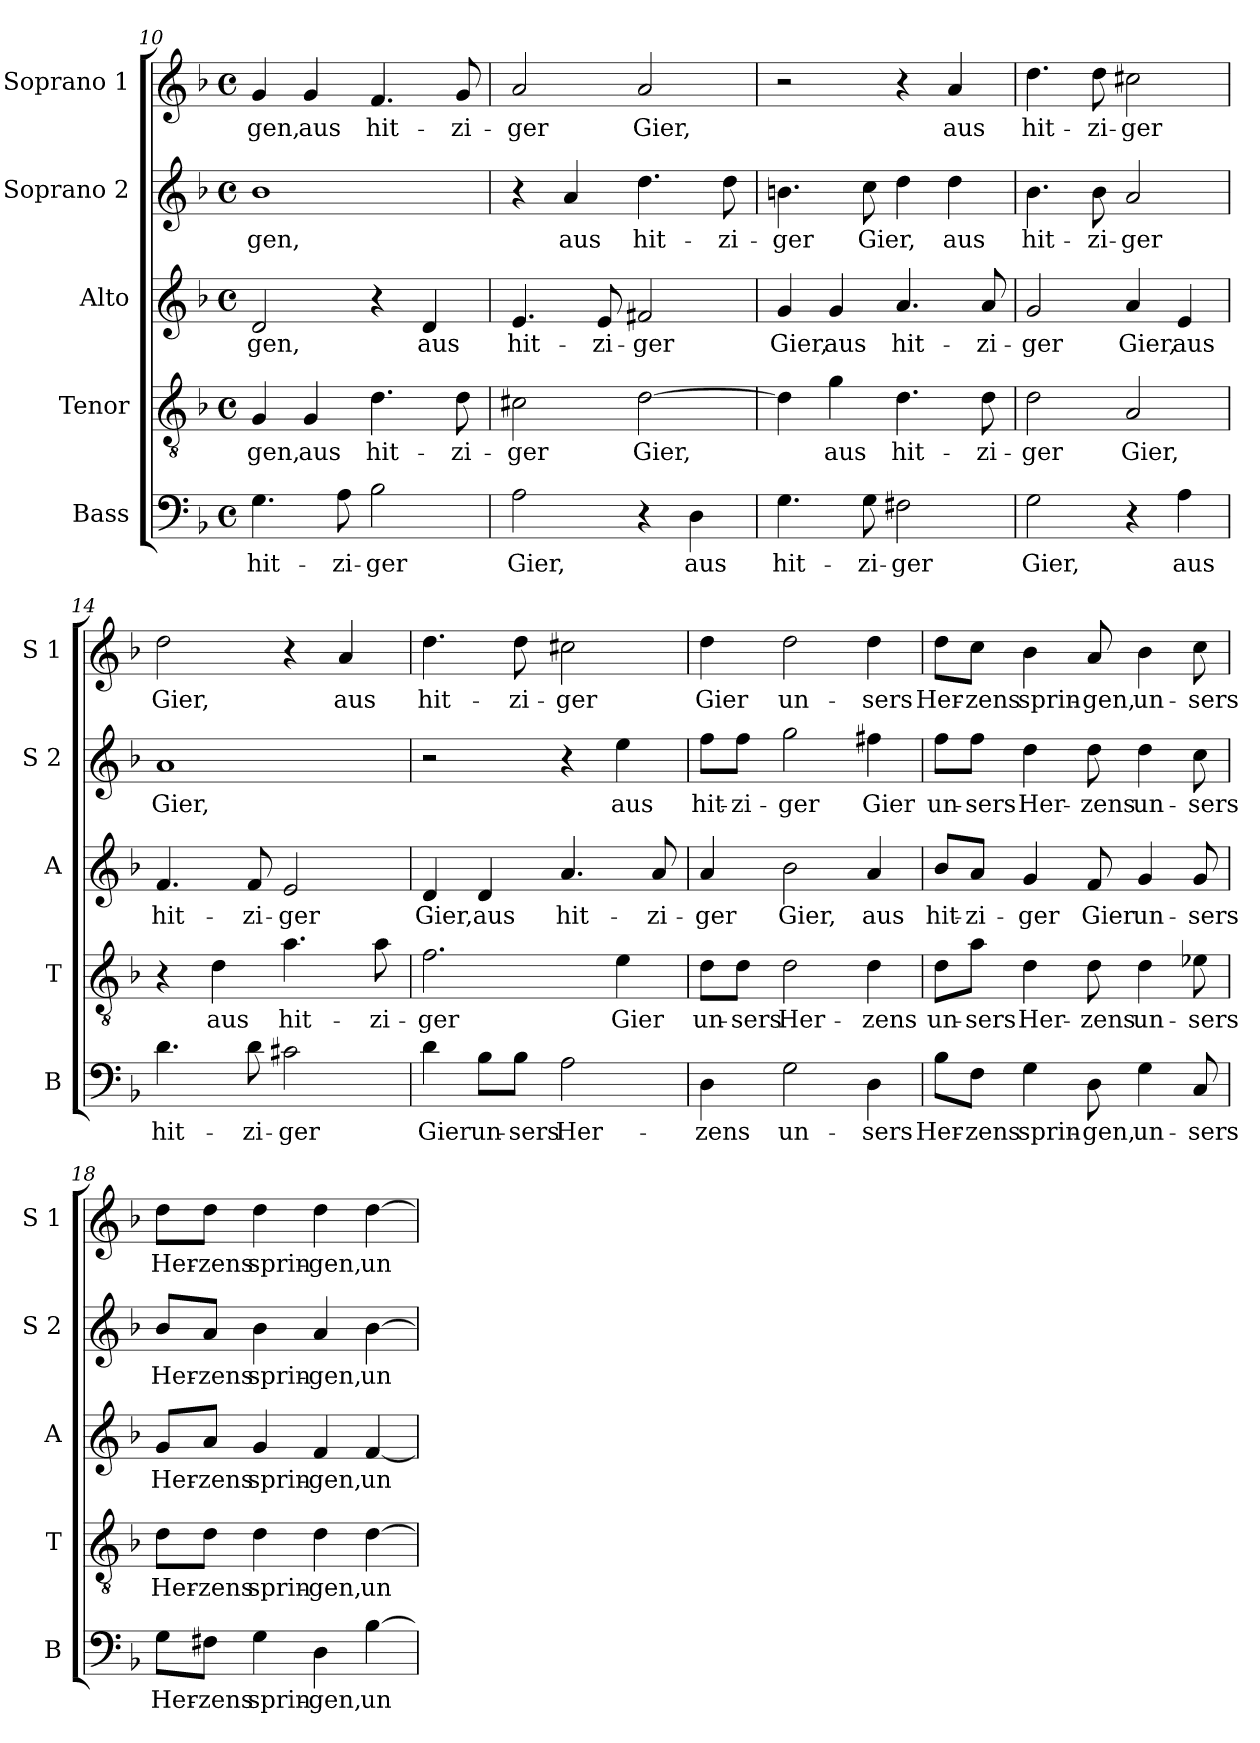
**kern	**text	**kern	**text	**kern	**text	**kern	**text	**kern	**text
*part5	*part5	*part4	*part4	*part3	*part3	*part2	*part2	*part1	*part1
*staff5	*staff5	*staff4	*staff4	*staff3	*staff3	*staff2	*staff2	*staff1	*staff1
*I"Bass	*	*I"Tenor	*	*I"Alto	*	*I"Soprano 2	*	*I"Soprano 1	*
*I'B	*	*I'T	*	*I'A	*	*I'S 2	*	*I'S 1	*
*clefF4	*	*clefGv2	*	*clefG2	*	*clefG2	*	*clefG2	*
*k[b-]	*	*k[b-]	*	*k[b-]	*	*k[b-]	*	*k[b-]	*
*F:	*	*F:	*	*F:	*	*F:	*	*F:	*
*M4/4	*	*M4/4	*	*M4/4	*	*M4/4	*	*M4/4	*
*met(c)	*	*met(c)	*	*met(c)	*	*met(c)	*	*met(c)	*
=10	=10	=10	=10	=10	=10	=10	=10	=10	=10
!	!LO:LY:b	!	!LO:LY:b	!	!LO:LY:b	!	!LO:LY:b	!	!LO:LY:b
4.G\	hit-	4G/	-gen,	2d/	-gen,	1b-	-gen,	4g/	-gen,
!	!	!	!LO:LY:b	!	!	!	!	!	!LO:LY:b
.	.	4G/	aus	.	.	.	.	4g/	aus
!	!LO:LY:b	!	!	!	!	!	!	!	!
8A\	-zi-	.	.	.	.	.	.	.	.
!	!LO:LY:b	!	!LO:LY:b	!	!	!	!	!	!LO:LY:b
2B-\	-ger	4.d\	hit-	4r	.	.	.	4.f/	hit-
!	!	!	!	!	!LO:LY:b	!	!	!	!
.	.	.	.	4d/	aus	.	.	.	.
!	!	!	!LO:LY:b	!	!	!	!	!	!LO:LY:b
.	.	8d\	-zi-	.	.	.	.	8g/	-zi-
=11	=11	=11	=11	=11	=11	=11	=11	=11	=11
!	!LO:LY:b	!	!LO:LY:b	!	!LO:LY:b	!	!	!	!LO:LY:b
2A\	Gier,	2c#X\	-ger	4.e/	hit-	4r	.	2a/	-ger
!	!	!	!	!	!	!	!LO:LY:b	!	!
.	.	.	.	.	.	4a/	aus	.	.
!	!	!	!	!	!LO:LY:b	!	!	!	!
.	.	.	.	8e/	-zi-	.	.	.	.
!	!	!	!LO:LY:b	!	!LO:LY:b	!	!LO:LY:b	!	!LO:LY:b
4r	.	[2d\	Gier,	2f#X/	-ger	4.dd\	hit-	2a/	Gier,
!	!LO:LY:b	!	!	!	!	!	!	!	!
4D\	aus	.	.	.	.	.	.	.	.
!	!	!	!	!	!	!	!LO:LY:b	!	!
.	.	.	.	.	.	8dd\	-zi-	.	.
!!LO:PB:g=z
=12	=12	=12	=12	=12	=12	=12	=12	=12	=12
!	!LO:LY:b	!	!	!	!LO:LY:b	!	!LO:LY:b	!	!
4.G\	hit-	4d\]	.	4g/	Gier,	4.bn\	-ger	2r	.
!	!	!	!LO:LY:b	!	!LO:LY:b	!	!	!	!
.	.	4g\	aus	4g/	aus	.	.	.	.
!	!LO:LY:b	!	!	!	!	!	!LO:LY:b	!	!
8G\	-zi-	.	.	.	.	8cc\	Gier,	.	.
!	!LO:LY:b	!	!LO:LY:b	!	!LO:LY:b	!	!	!	!
2F#X\	-ger	4.d\	hit-	4.a/	hit-	4dd\	.	4r	.
!	!	!	!	!	!	!	!LO:LY:b	!	!LO:LY:b
.	.	.	.	.	.	4dd\	aus	4a/	aus
!	!	!	!LO:LY:b	!	!LO:LY:b	!	!	!	!
.	.	8d\	-zi-	8a/	-zi-	.	.	.	.
=13	=13	=13	=13	=13	=13	=13	=13	=13	=13
!	!LO:LY:b	!	!LO:LY:b	!	!LO:LY:b	!	!LO:LY:b	!	!LO:LY:b
2G\	Gier,	2d\	-ger	2g/	-ger	4.b-\	hit-	4.dd\	hit-
!	!	!	!	!	!	!	!LO:LY:b	!	!LO:LY:b
.	.	.	.	.	.	8b-\	-zi-	8dd\	-zi-
!	!	!	!LO:LY:b	!	!LO:LY:b	!	!LO:LY:b	!	!LO:LY:b
4r	.	2A/	Gier,	4a/	Gier,	2a/	-ger	2cc#X\	-ger
!	!LO:LY:b	!	!	!	!LO:LY:b	!	!	!	!
4A\	aus	.	.	4e/	aus	.	.	.	.
=14	=14	=14	=14	=14	=14	=14	=14	=14	=14
!	!LO:LY:b	!	!	!	!LO:LY:b	!	!LO:LY:b	!	!LO:LY:b
4.d\	hit-	4r	.	4.f/	hit-	1a	Gier,	2dd\	Gier,
!	!	!	!LO:LY:b	!	!	!	!	!	!
.	.	4d\	aus	.	.	.	.	.	.
!	!LO:LY:b	!	!	!	!LO:LY:b	!	!	!	!
8d\	-zi-	.	.	8f/	-zi-	.	.	.	.
!	!LO:LY:b	!	!LO:LY:b	!	!LO:LY:b	!	!	!	!
2c#X\	-ger	4.a\	hit-	2e/	-ger	.	.	4r	.
!	!	!	!	!	!	!	!	!	!LO:LY:b
.	.	.	.	.	.	.	.	4a/	aus
!	!	!	!LO:LY:b	!	!	!	!	!	!
.	.	8a\	-zi-	.	.	.	.	.	.
=15	=15	=15	=15	=15	=15	=15	=15	=15	=15
!	!LO:LY:b	!	!LO:LY:b	!	!LO:LY:b	!	!	!	!LO:LY:b
4d\	Gier	2.f\	-ger	4d/	Gier,	2r	.	4.dd\	hit-
!	!LO:LY:b	!	!	!	!LO:LY:b	!	!	!	!
8B-\L	un-	.	.	4d/	aus	.	.	.	.
!	!LO:LY:b	!	!	!	!	!	!	!	!LO:LY:b
8B-\J	-sers	.	.	.	.	.	.	8dd\	-zi-
!	!LO:LY:b	!	!	!	!LO:LY:b	!	!	!	!LO:LY:b
2A\	Her-	.	.	4.a/	hit-	4r	.	2cc#X\	-ger
!	!	!	!LO:LY:b	!	!	!	!LO:LY:b	!	!
.	.	4e\	Gier	.	.	4ee\	aus	.	.
!	!	!	!	!	!LO:LY:b	!	!	!	!
.	.	.	.	8a/	-zi-	.	.	.	.
=16	=16	=16	=16	=16	=16	=16	=16	=16	=16
!	!LO:LY:b	!	!LO:LY:b	!	!LO:LY:b	!	!LO:LY:b	!	!LO:LY:b
4D\	-zens	8d\L	un-	4a/	-ger	8ff\L	hit-	4dd\	Gier
!	!	!	!LO:LY:b	!	!	!	!LO:LY:b	!	!
.	.	8d\J	-sers	.	.	8ff\J	-zi-	.	.
!	!LO:LY:b	!	!LO:LY:b	!	!LO:LY:b	!	!LO:LY:b	!	!LO:LY:b
2G\	un-	2d\	Her-	2b-\	Gier,	2gg\	-ger	2dd\	un-
!	!LO:LY:b	!	!LO:LY:b	!	!LO:LY:b	!	!LO:LY:b	!	!LO:LY:b
4D\	-sers	4d\	-zens	4a/	aus	4ff#X\	Gier	4dd\	-sers
!!LO:LB:g=z
=17	=17	=17	=17	=17	=17	=17	=17	=17	=17
!	!LO:LY:b	!	!LO:LY:b	!	!LO:LY:b	!	!LO:LY:b	!	!LO:LY:b
8B-\L	Her-	8d\L	un-	8b-/L	hit-	8ff\L	un-	8dd\L	Her-
!	!LO:LY:b	!	!LO:LY:b	!	!LO:LY:b	!	!LO:LY:b	!	!LO:LY:b
8F\J	-zens	8a\J	-sers	8a/J	-zi-	8ff\J	-sers	8cc\J	-zens
!	!LO:LY:b	!	!LO:LY:b	!	!LO:LY:b	!	!LO:LY:b	!	!LO:LY:b
4G\	sprin-	4d\	Her-	4g/	-ger	4dd\	Her-	4b-\	sprin-
!	!LO:LY:b	!	!LO:LY:b	!	!LO:LY:b	!	!LO:LY:b	!	!LO:LY:b
8D\	-gen,	8d\	-zens	8f/	Gier	8dd\	-zens	8a/	-gen,
!	!LO:LY:b	!	!LO:LY:b	!	!LO:LY:b	!	!LO:LY:b	!	!LO:LY:b
4G\	un-	4d\	un-	4g/	un-	4dd\	un-	4b-\	un-
!	!LO:LY:b	!	!LO:LY:b	!	!LO:LY:b	!	!LO:LY:b	!	!LO:LY:b
8C/	-sers	8e-X\	-sers	8g/	-sers	8cc\	-sers	8cc\	-sers
=18	=18	=18	=18	=18	=18	=18	=18	=18	=18
!	!LO:LY:b	!	!LO:LY:b	!	!LO:LY:b	!	!LO:LY:b	!	!LO:LY:b
8G\L	Her-	8d\L	Her-	8g/L	Her-	8b-/L	Her-	8dd\L	Her-
!	!LO:LY:b	!	!LO:LY:b	!	!LO:LY:b	!	!LO:LY:b	!	!LO:LY:b
8F#X\J	-zens	8d\J	-zens	8a/J	-zens	8a/J	-zens	8dd\J	-zens
!	!LO:LY:b	!	!LO:LY:b	!	!LO:LY:b	!	!LO:LY:b	!	!LO:LY:b
4G\	sprin-	4d\	sprin-	4g/	sprin-	4b-\	sprin-	4dd\	sprin-
!	!LO:LY:b	!	!LO:LY:b	!	!LO:LY:b	!	!LO:LY:b	!	!LO:LY:b
4D\	-gen,	4d\	-gen,	4f/	-gen,	4a/	-gen,	4dd\	-gen,
!	!LO:LY:b	!	!LO:LY:b	!	!LO:LY:b	!	!LO:LY:b	!	!LO:LY:b
[4B-\	un-	[4d\	un-	[4f/	un-	[4b-\	un-	[4dd\	un-
=	=	=	=	=	=	=	=	=	=
*-	*-	*-	*-	*-	*-	*-	*-	*-	*-
